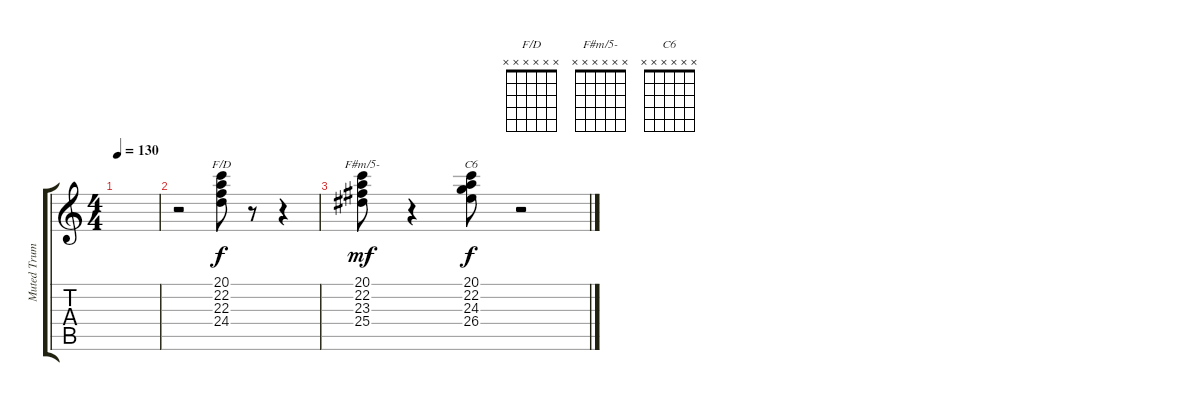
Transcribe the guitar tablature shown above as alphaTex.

\track ("Muted Trumpet" "Muted Trum") {instrument mutedtrumpet}
\staff {score tabs}
\tuning (E4 B3 G3 D3 A2 E2) {hide}
\chord ("F/D" x x x x x x) {firstfret 0}
\chord ("F#m/5-" x x x x x x) {firstfret 0}
\chord ("C6" x x x x x x) {firstfret 0}
\ts (4 4)
\tempo 130
\clef g2
\ks c
|
r.2 (20.1 22.2 22.3 24.4).8{ch "F/D"} r.8 r.4 |
(20.1 22.2 23.3 25.4).8{ch "F#m/5-" dy mf} r.4 (20.1 22.2 24.3 26.4).8{ch "C6" dy f} r.2
